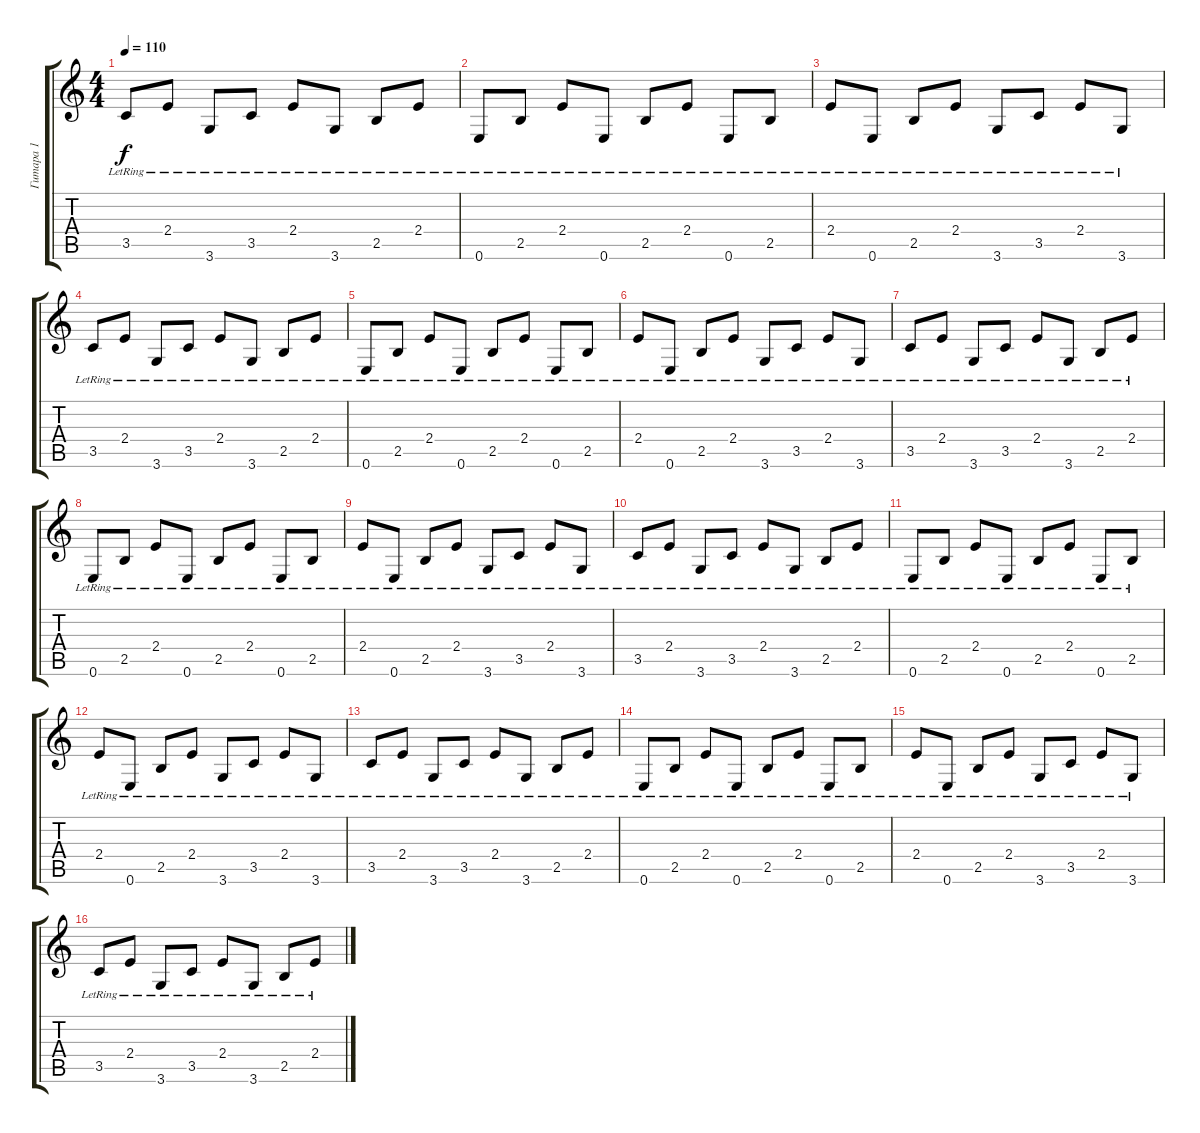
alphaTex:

\track ("Гитара 1" "Гитара 1") {instrument electricguitarjazz}
\staff {score tabs}
\tuning (E4 B3 G3 D3 A2 E2) {hide}
\ts (4 4)
\tempo 110
\clef g2
\ks c
3.5{lr}.8{dy f} 2.4{lr}.8 3.6{lr}.8 3.5{lr}.8 2.4{lr}.8 3.6{lr}.8 2.5{lr}.8 2.4{lr}.8 |
0.6{lr}.8 2.5{lr}.8 2.4{lr}.8 0.6{lr}.8 2.5{lr}.8 2.4{lr}.8 0.6{lr}.8 2.5{lr}.8 |
2.4{lr}.8 0.6{lr}.8 2.5{lr}.8 2.4{lr}.8 3.6{lr}.8 3.5{lr}.8 2.4{lr}.8 3.6{lr}.8 |
3.5{lr}.8 2.4{lr}.8 3.6{lr}.8 3.5{lr}.8 2.4{lr}.8 3.6{lr}.8 2.5{lr}.8 2.4{lr}.8 |
0.6{lr}.8 2.5{lr}.8 2.4{lr}.8 0.6{lr}.8 2.5{lr}.8 2.4{lr}.8 0.6{lr}.8 2.5{lr}.8 |
2.4{lr}.8 0.6{lr}.8 2.5{lr}.8 2.4{lr}.8 3.6{lr}.8 3.5{lr}.8 2.4{lr}.8 3.6{lr}.8 |
3.5{lr}.8 2.4{lr}.8 3.6{lr}.8 3.5{lr}.8 2.4{lr}.8 3.6{lr}.8 2.5{lr}.8 2.4{lr}.8 |
0.6{lr}.8 2.5{lr}.8 2.4{lr}.8 0.6{lr}.8 2.5{lr}.8 2.4{lr}.8 0.6{lr}.8 2.5{lr}.8 |
2.4{lr}.8 0.6{lr}.8 2.5{lr}.8 2.4{lr}.8 3.6{lr}.8 3.5{lr}.8 2.4{lr}.8 3.6{lr}.8 |
3.5{lr}.8 2.4{lr}.8 3.6{lr}.8 3.5{lr}.8 2.4{lr}.8 3.6{lr}.8 2.5{lr}.8 2.4{lr}.8 |
0.6{lr}.8 2.5{lr}.8 2.4{lr}.8 0.6{lr}.8 2.5{lr}.8 2.4{lr}.8 0.6{lr}.8 2.5{lr}.8 |
2.4{lr}.8 0.6{lr}.8 2.5{lr}.8 2.4{lr}.8 3.6{lr}.8 3.5{lr}.8 2.4{lr}.8 3.6{lr}.8 |
3.5{lr}.8 2.4{lr}.8 3.6{lr}.8 3.5{lr}.8 2.4{lr}.8 3.6{lr}.8 2.5{lr}.8 2.4{lr}.8 |
0.6{lr}.8 2.5{lr}.8 2.4{lr}.8 0.6{lr}.8 2.5{lr}.8 2.4{lr}.8 0.6{lr}.8 2.5{lr}.8 |
2.4{lr}.8 0.6{lr}.8 2.5{lr}.8 2.4{lr}.8 3.6{lr}.8 3.5{lr}.8 2.4{lr}.8 3.6{lr}.8 |
3.5{lr}.8 2.4{lr}.8 3.6{lr}.8 3.5{lr}.8 2.4{lr}.8 3.6{lr}.8 2.5{lr}.8 2.4{lr}.8
